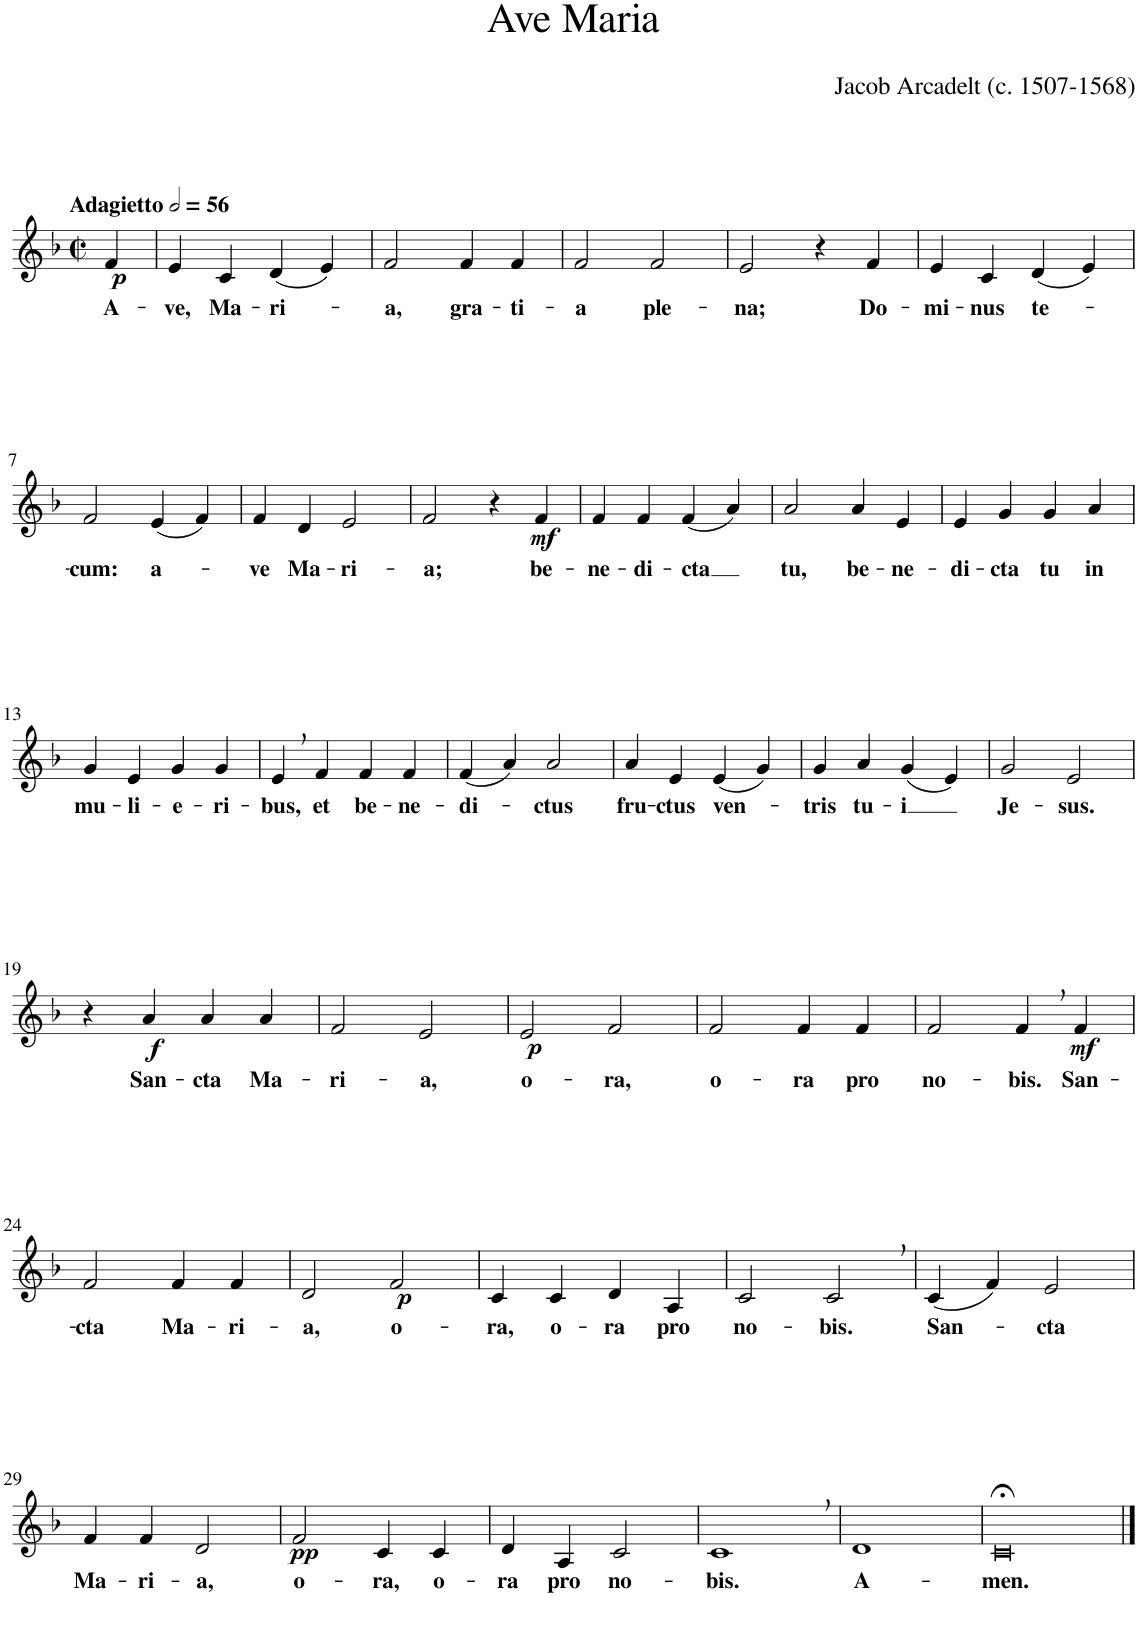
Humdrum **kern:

**kern	**text	**dynam
*part1	*part1	*part1
*staff1	*staff1	*staff1
*I"Alto	*	*
*clefG2	*	*
*k[b-]	*	*
*M2/2	*	*
*met(c|)	*	*
*MM112	*	*
=1	=1	=1
!LO:TX:a:B:t=Adagietto	!	!
!	!LO:LY:b	!LO:DY:b
4f/	A-	p
=2	=2	=2
!	!LO:LY:b	!
4e/	-ve,	.
!	!LO:LY:b	!
4c/	Ma-	.
!	!LO:LY:b	!
(4d/	-ri-	.
4e/)	.	.
=3	=3	=3
!	!LO:LY:b	!
2f/	-a,	.
!	!LO:LY:b	!
4f/	gra-	.
!	!LO:LY:b	!
4f/	-ti-	.
=4	=4	=4
!	!LO:LY:b	!
2f/	-a	.
!	!LO:LY:b	!
2f/	ple-	.
=5	=5	=5
!	!LO:LY:b	!
2e/	-na;	.
4r	.	.
!	!LO:LY:b	!
4f/	Do-	.
=6	=6	=6
!	!LO:LY:b	!
4e/	-mi-	.
!	!LO:LY:b	!
4c/	-nus	.
!	!LO:LY:b	!
(4d/	te-	.
4e/)	.	.
!!LO:LB:g=z
=7	=7	=7
!	!LO:LY:b	!
2f/	-cum:	.
!	!LO:LY:b	!
(4e/	a-	.
4f/)	.	.
=8	=8	=8
!	!LO:LY:b	!
4f/	-ve	.
!	!LO:LY:b	!
4d/	Ma-	.
!	!LO:LY:b	!
2e/	-ri-	.
=9	=9	=9
!	!LO:LY:b	!
2f/	-a;	.
4r	.	.
!	!LO:LY:b	!LO:DY:b
4f/	be-	mf
=10	=10	=10
!	!LO:LY:b	!
4f/	-ne-	.
!	!LO:LY:b	!
4f/	-di-	.
!	!LO:LY:b	!
(4f/	-cta	.
4a/)	.	.
=11	=11	=11
!	!LO:LY:b	!
2a/	tu,	.
!	!LO:LY:b	!
4a/	be-	.
!	!LO:LY:b	!
4e/	-ne-	.
=12	=12	=12
!	!LO:LY:b	!
4e/	-di-	.
!	!LO:LY:b	!
4g/	-cta	.
!	!LO:LY:b	!
4g/	tu	.
!	!LO:LY:b	!
4a/	in	.
!!LO:LB:g=z
=13	=13	=13
!	!LO:LY:b	!
4g/	mu-	.
!	!LO:LY:b	!
4e/	-li-	.
!	!LO:LY:b	!
4g/	-e-	.
!	!LO:LY:b	!
4g/	-ri-	.
=14	=14	=14
!	!LO:LY:b	!
4e,/	-bus,	.
!	!LO:LY:b	!
4f/	et	.
!	!LO:LY:b	!
4f/	be-	.
!	!LO:LY:b	!
4f/	-ne-	.
=15	=15	=15
!	!LO:LY:b	!
(4f/	-di-	.
4a/)	.	.
!	!LO:LY:b	!
2a/	-ctus	.
=16	=16	=16
!	!LO:LY:b	!
4a/	fru-	.
!	!LO:LY:b	!
4e/	-ctus	.
!	!LO:LY:b	!
(4e/	ven-	.
4g/)	.	.
=17	=17	=17
!	!LO:LY:b	!
4g/	-tris	.
!	!LO:LY:b	!
4a/	tu-	.
!	!LO:LY:b	!
(4g/	-i	.
4e/)	.	.
=18	=18	=18
!	!LO:LY:b	!
2g/	Je-	.
!	!LO:LY:b	!
2e/	-sus.	.
!!LO:LB:g=z
=19	=19	=19
4r	.	.
!	!LO:LY:b	!LO:DY:b
4a/	San-	f
!	!LO:LY:b	!
4a/	-cta	.
!	!LO:LY:b	!
4a/	Ma-	.
=20	=20	=20
!	!LO:LY:b	!
2f/	-ri-	.
!	!LO:LY:b	!
2e/	-a,	.
=21	=21	=21
!	!LO:LY:b	!LO:DY:b
2e/	o-	p
!	!LO:LY:b	!
2f/	-ra,	.
=22	=22	=22
!	!LO:LY:b	!
2f/	o-	.
!	!LO:LY:b	!
4f/	-ra	.
!	!LO:LY:b	!
4f/	pro	.
=23	=23	=23
!	!LO:LY:b	!
2f/	no-	.
!	!LO:LY:b	!
4f,/	-bis.	.
!	!LO:LY:b	!LO:DY:b
4f/	San-	mf
!!LO:LB:g=z
=24	=24	=24
!	!LO:LY:b	!
2f/	-cta	.
!	!LO:LY:b	!
4f/	Ma-	.
!	!LO:LY:b	!
4f/	-ri-	.
=25	=25	=25
!	!LO:LY:b	!
2d/	-a,	.
!	!LO:LY:b	!LO:DY:b
2f/	o-	p
=26	=26	=26
!	!LO:LY:b	!
4c/	-ra,	.
!	!LO:LY:b	!
4c/	o-	.
!	!LO:LY:b	!
4d/	-ra	.
!	!LO:LY:b	!
4A/	pro	.
=27	=27	=27
!	!LO:LY:b	!
2c/	no-	.
!	!LO:LY:b	!
2c,/	-bis.	.
=28	=28	=28
!	!LO:LY:b	!
(4c/	San-	.
4f/)	.	.
!	!LO:LY:b	!
2e/	-cta	.
!!LO:LB:g=z
=29	=29	=29
!	!LO:LY:b	!
4f/	Ma-	.
!	!LO:LY:b	!
4f/	-ri-	.
!	!LO:LY:b	!
2d/	-a,	.
=30	=30	=30
!	!LO:LY:b	!LO:DY:b
2f/	o-	pp
!	!LO:LY:b	!
4c/	-ra,	.
!	!LO:LY:b	!
4c/	o-	.
=31	=31	=31
!	!LO:LY:b	!
4d/	-ra	.
!	!LO:LY:b	!
4A/	pro	.
!	!LO:LY:b	!
2c/	no-	.
=32	=32	=32
!	!LO:LY:b	!
1c,	-bis.	.
=33	=33	=33
!	!LO:LY:b	!
1d	A-	.
=34	=34	=34
!	!LO:LY:b	!
1c;<	-men.	.
==	==	==
*-	*-	*-
